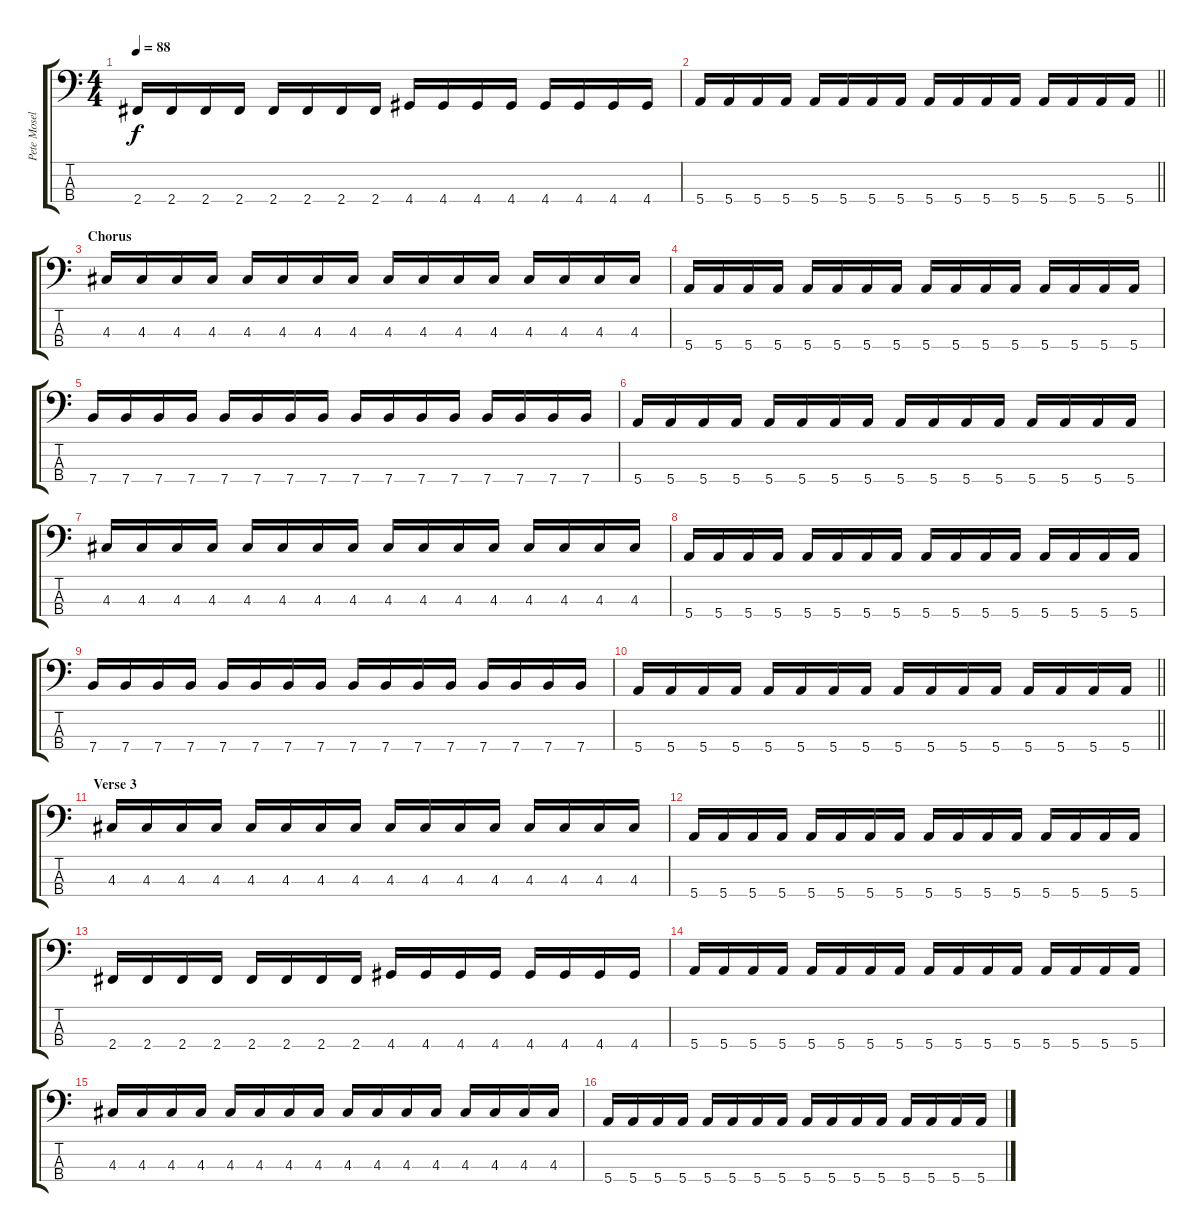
\track ("Pete Mosely (Bass)" "Pete Mosel") {instrument electricbassfinger}
\staff {score tabs}
\tuning (G2 D2 A1 E1) {hide}
\ts (4 4)
\tempo 88
\clef f4
\ks c
2.4.16{dy f} 2.4.16 2.4.16 2.4.16 2.4.16 2.4.16 2.4.16 2.4.16 4.4.16 4.4.16 4.4.16 4.4.16 4.4.16 4.4.16 4.4.16 4.4.16 |
\barLineRight lightlight
5.4.16 5.4.16 5.4.16 5.4.16 5.4.16 5.4.16 5.4.16 5.4.16 5.4.16 5.4.16 5.4.16 5.4.16 5.4.16 5.4.16 5.4.16 5.4.16 |
\section ("" "Chorus")
4.3.16 4.3.16 4.3.16 4.3.16 4.3.16 4.3.16 4.3.16 4.3.16 4.3.16 4.3.16 4.3.16 4.3.16 4.3.16 4.3.16 4.3.16 4.3.16 |
5.4.16 5.4.16 5.4.16 5.4.16 5.4.16 5.4.16 5.4.16 5.4.16 5.4.16 5.4.16 5.4.16 5.4.16 5.4.16 5.4.16 5.4.16 5.4.16 |
7.4.16 7.4.16 7.4.16 7.4.16 7.4.16 7.4.16 7.4.16 7.4.16 7.4.16 7.4.16 7.4.16 7.4.16 7.4.16 7.4.16 7.4.16 7.4.16 |
5.4.16 5.4.16 5.4.16 5.4.16 5.4.16 5.4.16 5.4.16 5.4.16 5.4.16 5.4.16 5.4.16 5.4.16 5.4.16 5.4.16 5.4.16 5.4.16 |
4.3.16 4.3.16 4.3.16 4.3.16 4.3.16 4.3.16 4.3.16 4.3.16 4.3.16 4.3.16 4.3.16 4.3.16 4.3.16 4.3.16 4.3.16 4.3.16 |
5.4.16 5.4.16 5.4.16 5.4.16 5.4.16 5.4.16 5.4.16 5.4.16 5.4.16 5.4.16 5.4.16 5.4.16 5.4.16 5.4.16 5.4.16 5.4.16 |
7.4.16 7.4.16 7.4.16 7.4.16 7.4.16 7.4.16 7.4.16 7.4.16 7.4.16 7.4.16 7.4.16 7.4.16 7.4.16 7.4.16 7.4.16 7.4.16 |
\barLineRight lightlight
5.4.16 5.4.16 5.4.16 5.4.16 5.4.16 5.4.16 5.4.16 5.4.16 5.4.16 5.4.16 5.4.16 5.4.16 5.4.16 5.4.16 5.4.16 5.4.16 |
\section ("" "Verse 3")
4.3.16 4.3.16 4.3.16 4.3.16 4.3.16 4.3.16 4.3.16 4.3.16 4.3.16 4.3.16 4.3.16 4.3.16 4.3.16 4.3.16 4.3.16 4.3.16 |
5.4.16 5.4.16 5.4.16 5.4.16 5.4.16 5.4.16 5.4.16 5.4.16 5.4.16 5.4.16 5.4.16 5.4.16 5.4.16 5.4.16 5.4.16 5.4.16 |
2.4.16 2.4.16 2.4.16 2.4.16 2.4.16 2.4.16 2.4.16 2.4.16 4.4.16 4.4.16 4.4.16 4.4.16 4.4.16 4.4.16 4.4.16 4.4.16 |
5.4.16 5.4.16 5.4.16 5.4.16 5.4.16 5.4.16 5.4.16 5.4.16 5.4.16 5.4.16 5.4.16 5.4.16 5.4.16 5.4.16 5.4.16 5.4.16 |
4.3.16 4.3.16 4.3.16 4.3.16 4.3.16 4.3.16 4.3.16 4.3.16 4.3.16 4.3.16 4.3.16 4.3.16 4.3.16 4.3.16 4.3.16 4.3.16 |
5.4.16 5.4.16 5.4.16 5.4.16 5.4.16 5.4.16 5.4.16 5.4.16 5.4.16 5.4.16 5.4.16 5.4.16 5.4.16 5.4.16 5.4.16 5.4.16
